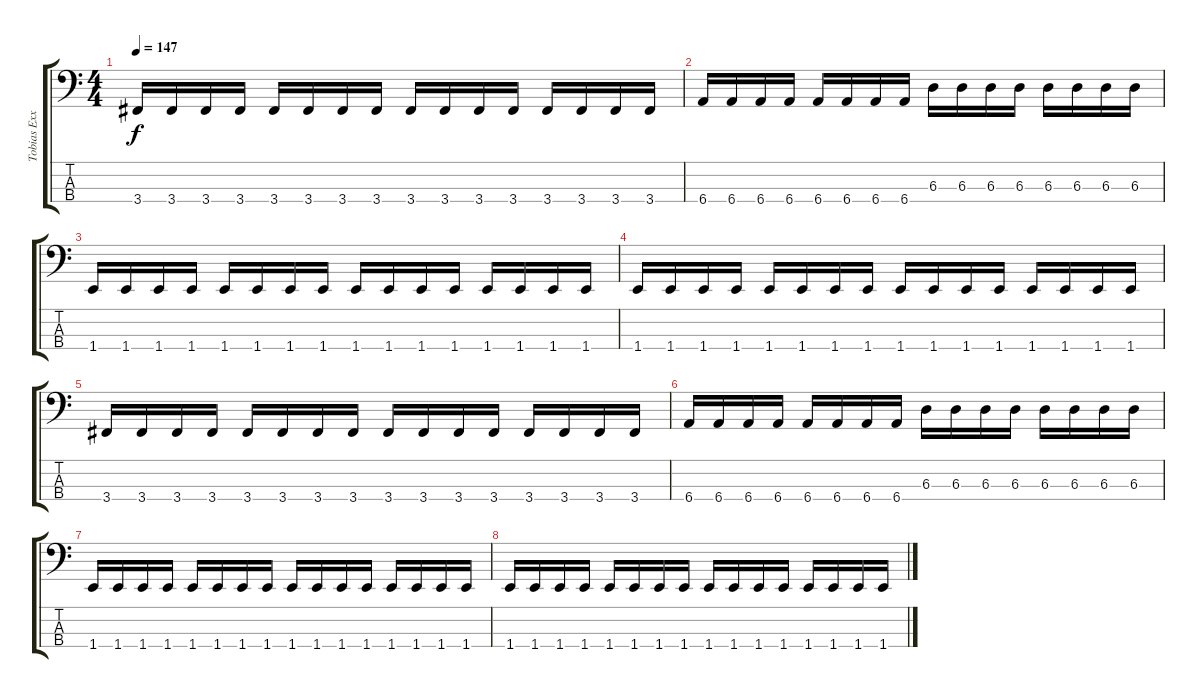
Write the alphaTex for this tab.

\track ("Tobias Exxel - Bass" "Tobias Exx") {instrument electricbassfinger}
\staff {score tabs}
\tuning (Gb2 Db2 Ab1 Eb1) {hide}
\ts (4 4)
\tempo 147
\clef f4
\ks c
3.4.16{dy f} 3.4.16 3.4.16 3.4.16 3.4.16 3.4.16 3.4.16 3.4.16 3.4.16 3.4.16 3.4.16 3.4.16 3.4.16 3.4.16 3.4.16 3.4.16 |
6.4.16 6.4.16 6.4.16 6.4.16 6.4.16 6.4.16 6.4.16 6.4.16 6.3.16 6.3.16 6.3.16 6.3.16 6.3.16 6.3.16 6.3.16 6.3.16 |
1.4.16 1.4.16 1.4.16 1.4.16 1.4.16 1.4.16 1.4.16 1.4.16 1.4.16 1.4.16 1.4.16 1.4.16 1.4.16 1.4.16 1.4.16 1.4.16 |
1.4.16 1.4.16 1.4.16 1.4.16 1.4.16 1.4.16 1.4.16 1.4.16 1.4.16 1.4.16 1.4.16 1.4.16 1.4.16 1.4.16 1.4.16 1.4.16 |
3.4.16 3.4.16 3.4.16 3.4.16 3.4.16 3.4.16 3.4.16 3.4.16 3.4.16 3.4.16 3.4.16 3.4.16 3.4.16 3.4.16 3.4.16 3.4.16 |
6.4.16 6.4.16 6.4.16 6.4.16 6.4.16 6.4.16 6.4.16 6.4.16 6.3.16 6.3.16 6.3.16 6.3.16 6.3.16 6.3.16 6.3.16 6.3.16 |
1.4.16 1.4.16 1.4.16 1.4.16 1.4.16 1.4.16 1.4.16 1.4.16 1.4.16 1.4.16 1.4.16 1.4.16 1.4.16 1.4.16 1.4.16 1.4.16 |
1.4.16 1.4.16 1.4.16 1.4.16 1.4.16 1.4.16 1.4.16 1.4.16 1.4.16 1.4.16 1.4.16 1.4.16 1.4.16 1.4.16 1.4.16 1.4.16
